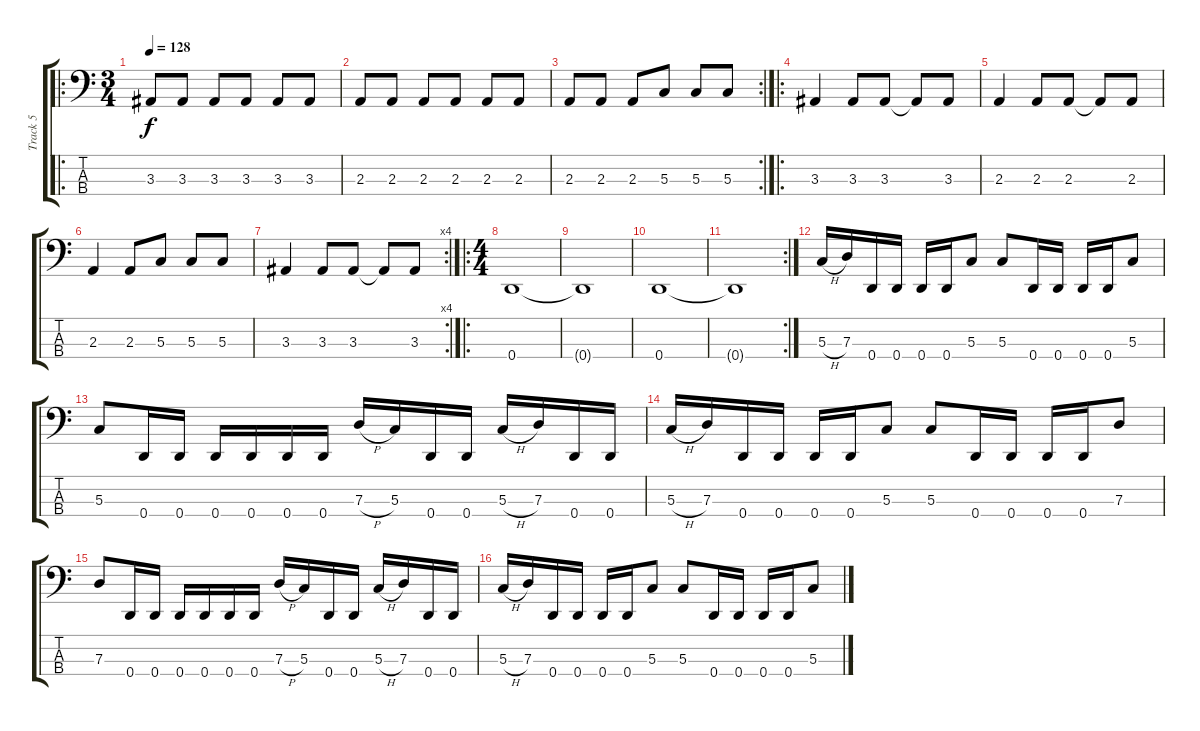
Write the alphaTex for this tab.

\track ("Track 5" "Track 5") {instrument electricbassfinger}
\staff {score tabs}
\tuning (F2 C2 G1 D1) {hide}
\ro
\ts (3 4)
\tempo 128
\clef f4
\ks c
3.3.8{dy f} 3.3.8 3.3.8 3.3.8 3.3.8 3.3.8 |
2.3.8 2.3.8 2.3.8 2.3.8 2.3.8 2.3.8 |
\rc 2
2.3.8 2.3.8 2.3.8 5.3.8 5.3.8 5.3.8 |
\ro
3.3.4 3.3.8 3.3.8 3.3{t}.8 3.3.8 |
2.3.4 2.3.8 2.3.8 2.3{t}.8 2.3.8 |
2.3.4 2.3.8 5.3.8 5.3.8 5.3.8 |
\rc 4
3.3.4 3.3.8 3.3.8 3.3{t}.8 3.3.8 |
\ro
\ts (4 4)
0.4.1 |
0.4{t}.1 |
0.4.1 |
\rc 2
0.4{t}.1 |
5.3{h}.16 7.3.16 0.4.16 0.4.16 0.4.16 0.4.16 5.3.8 5.3.8 0.4.16 0.4.16 0.4.16 0.4.16 5.3.8 |
5.3.8 0.4.16 0.4.16 0.4.16 0.4.16 0.4.16 0.4.16 7.3{h}.16 5.3.16 0.4.16 0.4.16 5.3{h}.16 7.3.16 0.4.16 0.4.16 |
5.3{h}.16 7.3.16 0.4.16 0.4.16 0.4.16 0.4.16 5.3.8 5.3.8 0.4.16 0.4.16 0.4.16 0.4.16 7.3.8 |
7.3.8 0.4.16 0.4.16 0.4.16 0.4.16 0.4.16 0.4.16 7.3{h}.16 5.3.16 0.4.16 0.4.16 5.3{h}.16 7.3.16 0.4.16 0.4.16 |
5.3{h}.16 7.3.16 0.4.16 0.4.16 0.4.16 0.4.16 5.3.8 5.3.8 0.4.16 0.4.16 0.4.16 0.4.16 5.3.8
